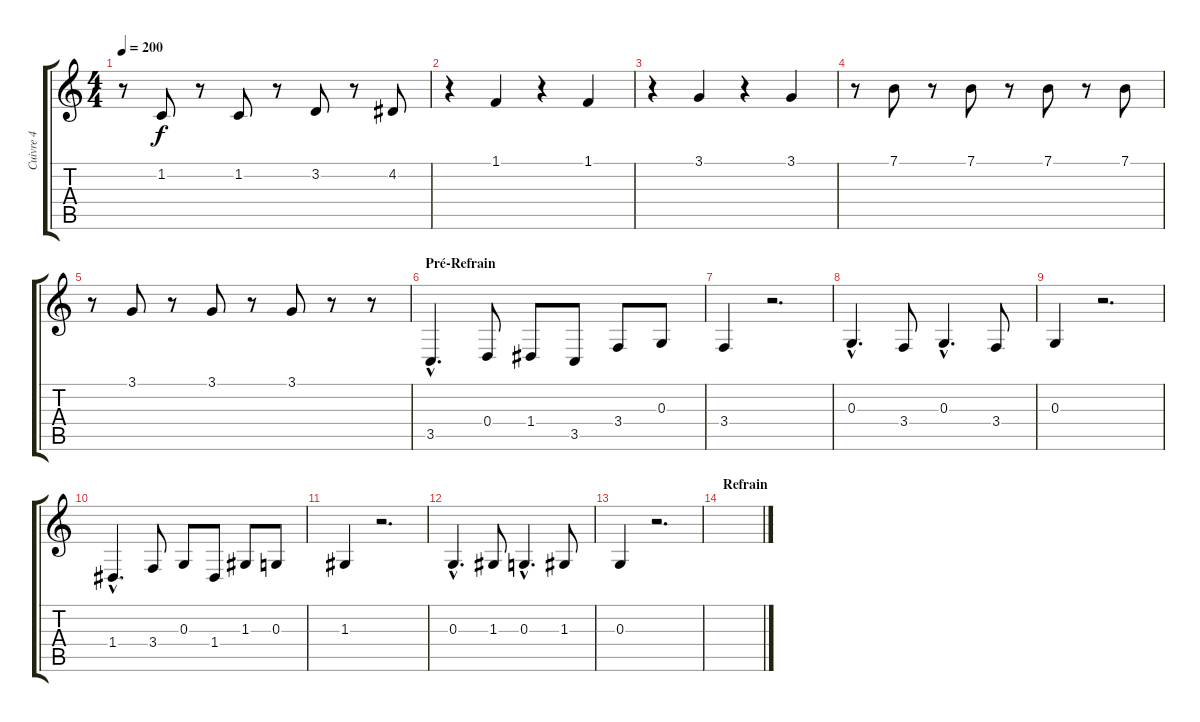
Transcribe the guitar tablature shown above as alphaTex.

\track ("Cuivre 4" "Cuivre 4") {instrument bassoon}
\staff {score tabs}
\tuning (E4 B3 G3 D3 A2 E2) {hide}
\ts (4 4)
\tempo 200
\clef g2
\ks c
r.8{dy f} 1.2.8 r.8 1.2.8 r.8 3.2.8 r.8 4.2.8 |
r.4 1.1.4 r.4 1.1.4 |
r.4 3.1.4 r.4 3.1.4 |
r.8 7.1.8 r.8 7.1.8 r.8 7.1.8 r.8 7.1.8 |
r.8 3.1.8 r.8 3.1.8 r.8 3.1.8 r.8 r.8 |
\section ("" "Pré-Refrain")
3.5{hac}.4{d} 0.4.8 1.4.8 3.5.8 3.4.8 0.3.8 |
3.4.4 r.2{d} |
0.3{hac}.4{d} 3.4.8 0.3{hac}.4{d} 3.4.8 |
0.3.4 r.2{d} |
1.4{hac}.4{d} 3.4.8 0.3.8 1.4.8 1.3.8 0.3.8 |
1.3.4 r.2{d} |
0.3{hac}.4{d} 1.3.8 0.3{hac}.4{d} 1.3.8 |
0.3.4 r.2{d} |
\section ("" "Refrain")
